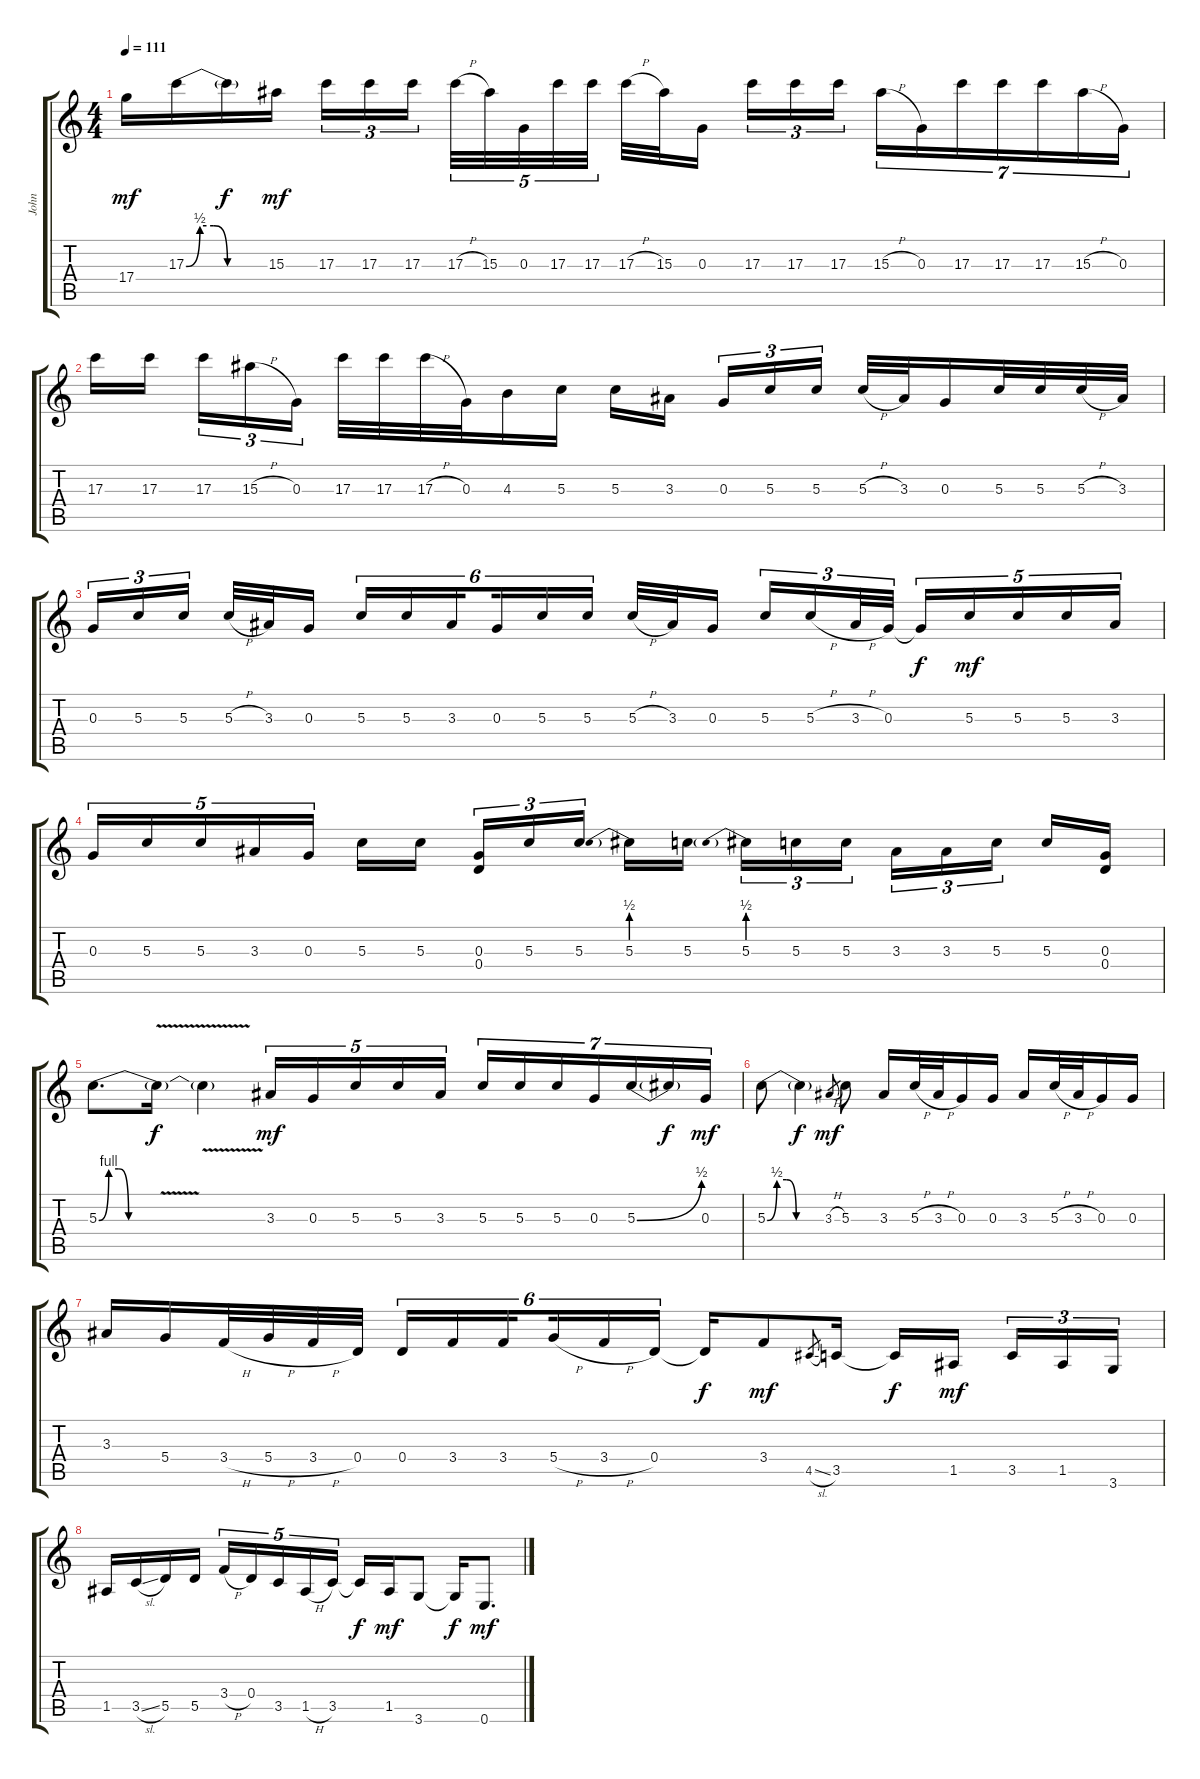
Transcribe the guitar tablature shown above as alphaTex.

\track ("John" "John") {instrument electricguitarclean}
\staff {score tabs}
\tuning (E4 B3 G3 D3 A2 E2) {hide}
\ts (4 4)
\tempo 111
\clef g2
\ks c
17.4.16{dy mf} 17.3{be (custom 0 0 10 2 20 2 30 0 60 0)}.16 17.3{t}.16{dy f} 15.3.16{dy mf} 17.3.16{tu (3 2)} 17.3.16{tu (3 2)} 17.3.16{tu (3 2) beam splitsecondary} 17.3{h}.32{tu (5 4)} 15.3.32{tu (5 4)} 0.3.32{tu (5 4)} 17.3.32{tu (5 4)} 17.3.32{tu (5 4)} 17.3{h}.32 15.3.32 0.3.16{beam splitsecondary} 17.3.16{tu (3 2)} 17.3.16{tu (3 2)} 17.3.16{tu (3 2)} 15.3{h}.16{tu (7 4)} 0.3.16{tu (7 4)} 17.3.16{tu (7 4)} 17.3.16{tu (7 4)} 17.3.16{tu (7 4)} 15.3{h}.16{tu (7 4)} 0.3.16{tu (7 4)} |
17.3.16 17.3.16{beam splitsecondary} 17.3.16{tu (3 2)} 15.3{h}.16{tu (3 2)} 0.3.16{tu (3 2)} 17.3.32 17.3.32 17.3{h}.32 0.3.32 4.3.16 5.3.16 5.3.16 3.3.16{beam splitsecondary} 0.3.16{tu (3 2)} 5.3.16{tu (3 2)} 5.3.16{tu (3 2)} 5.3{h}.32 3.3.32 0.3.16 5.3.32 5.3.32 5.3{h}.32 3.3.32 |
0.3.16{tu (3 2)} 5.3.16{tu (3 2)} 5.3.16{tu (3 2) beam splitsecondary} 5.3{h}.32 3.3.32 0.3.16 5.3.16{tu (6 4)} 5.3.16{tu (6 4)} 3.3.16{tu (6 4) beam splitsecondary} 0.3.16{tu (6 4)} 5.3.16{tu (6 4)} 5.3.16{tu (6 4)} 5.3{h}.32 3.3.32 0.3.16{beam splitsecondary} 5.3.16{tu (3 2)} 5.3{h}.16{tu (3 2)} 3.3{h}.32{tu (3 2)} 0.3.32{tu (3 2)} 0.3{t}.16{tu (5 4) dy f} 5.3.16{tu (5 4) dy mf} 5.3.16{tu (5 4)} 5.3.16{tu (5 4)} 3.3.16{tu (5 4)} |
0.3.16{tu (5 4)} 5.3.16{tu (5 4)} 5.3.16{tu (5 4)} 3.3.16{tu (5 4)} 0.3.16{tu (5 4)} 5.3.16 5.3.16{beam splitsecondary} (0.3 0.4).16{tu (3 2)} 5.3.16{tu (3 2)} 5.3.16{tu (3 2)} 5.3{be (prebend 0 2 60 2)}.16 5.3.16{beam splitsecondary} 5.3{be (prebend 0 2 60 2)}.16{tu (3 2)} 5.3.16{tu (3 2)} 5.3.16{tu (3 2)} 3.3.16{tu (3 2)} 3.3.16{tu (3 2)} 5.3.16{tu (3 2) beam splitsecondary} 5.3.16 (0.3 0.4).16 |
5.3{be (custom 0 0 10 4 20 4 30 0 60 0)}.8{d} 5.3{v t}.16{dy f} 5.3{t}.4 3.3.16{tu (5 4) dy mf} 0.3.16{tu (5 4)} 5.3.16{tu (5 4)} 5.3.16{tu (5 4)} 3.3.16{tu (5 4)} 5.3.16{tu (7 4)} 5.3.16{tu (7 4)} 5.3.16{tu (7 4)} 0.3.16{tu (7 4)} 5.3{be (bend 0 0 60 2)}.16{tu (7 4)} 5.3{t}.16{tu (7 4) dy f} 0.3.16{tu (7 4) dy mf} |
5.3{be (custom 0 0 10 2 20 2 30 0 60 0)}.8 5.3{t}.4{dy f} 3.3{h}.8{gr dy mf} 5.3.8 3.3.16 5.3{h}.32 3.3{h}.32 0.3.16 0.3.16 3.3.16 5.3{h}.32 3.3{h}.32 0.3.16 0.3.16 |
3.3.16 5.4.16 3.4{h}.32 5.4{h}.32 3.4{h}.32 0.4.32 0.4.16{tu (6 4)} 3.4.16{tu (6 4)} 3.4.16{tu (6 4) beam splitsecondary} 5.4{h}.16{tu (6 4)} 3.4{h}.16{tu (6 4)} 0.4.16{tu (6 4)} 0.4{t}.16{dy f} 3.4.8{dy mf} 4.5{sl}.8{gr} 3.5.16 3.5{t}.16{dy f} 1.5.16{dy mf beam splitsecondary} 3.5.16{tu (3 2)} 1.5.16{tu (3 2)} 3.6.16{tu (3 2)} |
1.5.16 3.5{sl}.16 5.5.16 5.5.16 3.4{h}.16{tu (5 4)} 0.4.16{tu (5 4)} 3.5.16{tu (5 4)} 1.5{h}.16{tu (5 4)} 3.5.16{tu (5 4)} 3.5{t}.16{dy f} 1.5.16{dy mf} 3.6.8 3.6{t}.16{dy f} 0.6.8{d dy mf}
